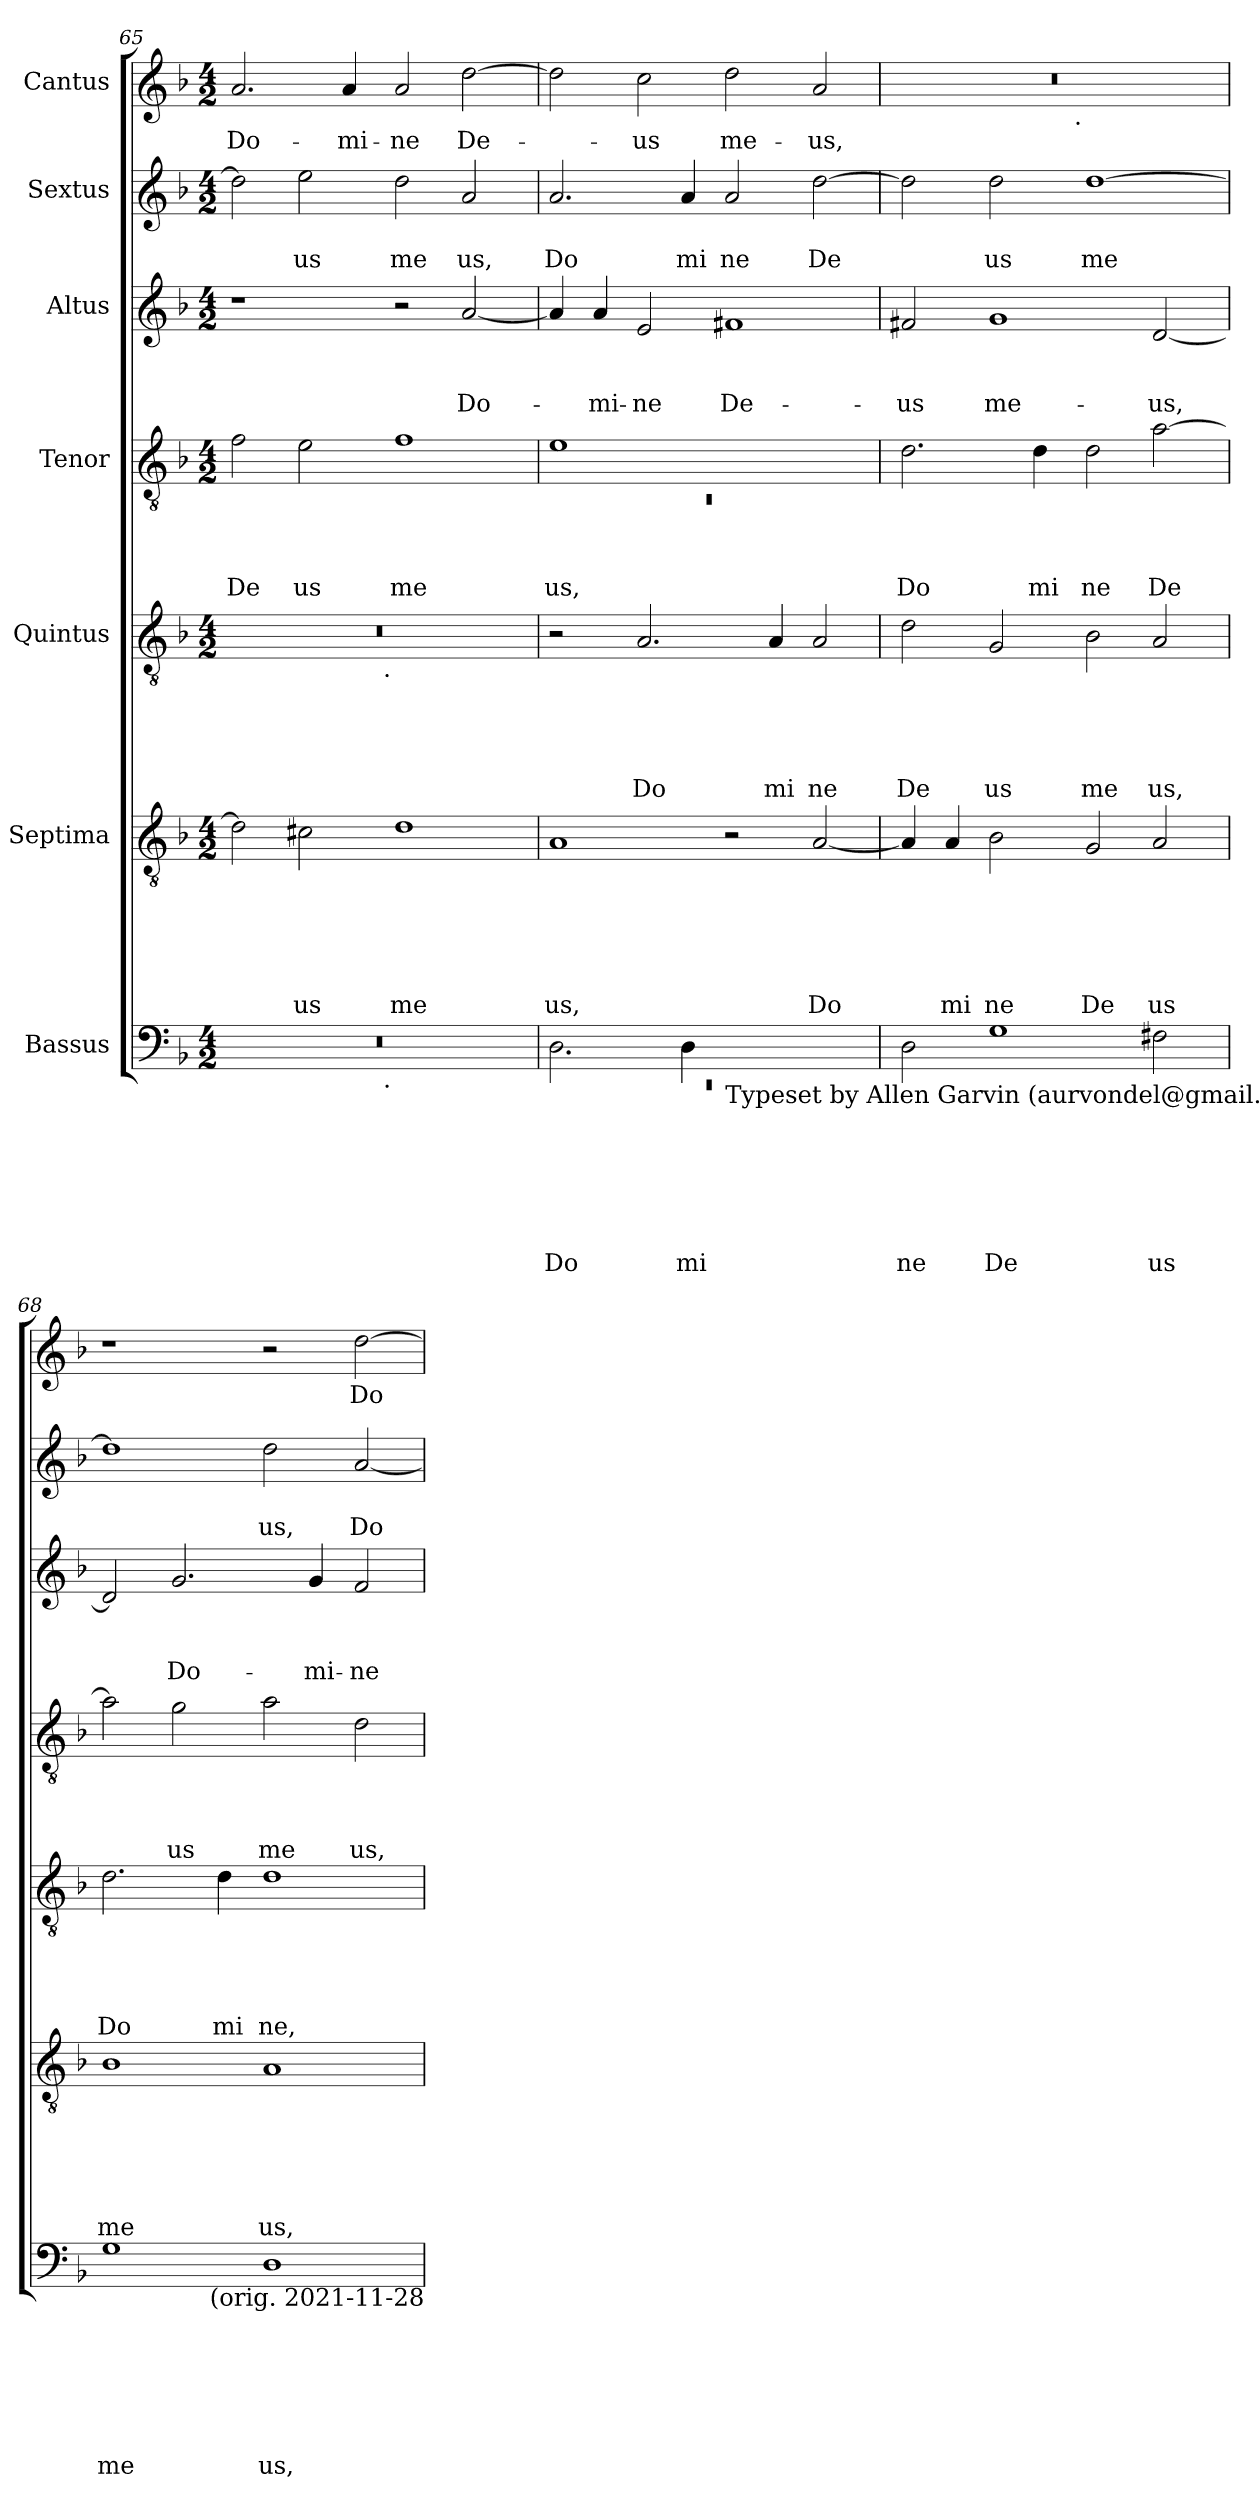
**kern	**text	**text	**text	**text	**text	**text	**text	**kern	**text	**text	**text	**text	**text	**text	**kern	**text	**text	**text	**text	**text	**kern	**text	**text	**text	**text	**kern	**text	**text	**text	**kern	**text	**text	**kern	**text
*part7	*part7	*part7	*part7	*part7	*part7	*part7	*part7	*part6	*part6	*part6	*part6	*part6	*part6	*part6	*part5	*part5	*part5	*part5	*part5	*part5	*part4	*part4	*part4	*part4	*part4	*part3	*part3	*part3	*part3	*part2	*part2	*part2	*part1	*part1
*staff7	*staff7	*staff7	*staff7	*staff7	*staff7	*staff7	*staff7	*staff6	*staff6	*staff6	*staff6	*staff6	*staff6	*staff6	*staff5	*staff5	*staff5	*staff5	*staff5	*staff5	*staff4	*staff4	*staff4	*staff4	*staff4	*staff3	*staff3	*staff3	*staff3	*staff2	*staff2	*staff2	*staff1	*staff1
*I"Bassus	*	*	*	*	*	*	*	*I"Septima	*	*	*	*	*	*	*I"Quintus	*	*	*	*	*	*I"Tenor	*	*	*	*	*I"Altus	*	*	*	*I"Sextus	*	*	*I"Cantus	*
!!LO:LB:g=z
*clefF4	*	*	*	*	*	*	*	*clefGv2	*	*	*	*	*	*	*clefGv2	*	*	*	*	*	*clefGv2	*	*	*	*	*clefG2	*	*	*	*clefG2	*	*	*clefG2	*
*ITrd-3c-5	*	*	*	*	*	*	*	*	*	*	*	*	*	*	*ITrd-3c-5	*	*	*	*	*	*ITrd-3c-5	*	*	*	*	*ITrd-3c-5	*	*	*	*ITrd-3c-5	*	*	*ITrd-3c-5	*
*k[b-e-]	*	*	*	*	*	*	*	*k[b-]	*	*	*	*	*	*	*k[b-e-]	*	*	*	*	*	*k[b-e-]	*	*	*	*	*k[b-e-]	*	*	*	*k[b-e-]	*	*	*k[b-e-]	*
*B-:	*	*	*	*	*	*	*	*F:	*	*	*	*	*	*	*B-:	*	*	*	*	*	*B-:	*	*	*	*	*B-:	*	*	*	*B-:	*	*	*B-:	*
*M4/2	*	*	*	*	*	*	*	*M4/2	*	*	*	*	*	*	*M4/2	*	*	*	*	*	*M4/2	*	*	*	*	*M4/2	*	*	*	*M4/2	*	*	*M4/2	*
=65	=65	=65	=65	=65	=65	=65	=65	=65	=65	=65	=65	=65	=65	=65	=65	=65	=65	=65	=65	=65	=65	=65	=65	=65	=65	=65	=65	=65	=65	=65	=65	=65	=65	=65
!	!	!	!	!	!	!	!	!	!	!	!	!	!	!	!	!	!	!	!	!	!	!	!	!	!LO:LY:b	!	!	!	!	!	!	!	!	!LO:LY:b
*^	*	*	*	*	*	*	*	*	*	*	*	*	*	*	*^	*	*	*	*	*	*	*	*	*	*	*	*	*	*	*	*	*	*	*
0r	2ryy	.	.	.	.	.	.	.	2d\]	.	.	.	.	.	.	0r	2ryy	.	.	.	.	.	2b-\	.	.	.	De	1r	.	.	.	2gg\]	.	.	2.dd/	Do-
!	!	!	!	!	!	!	!	!	!	!	!	!	!	!	!LO:LY:b	!	!	!	!	!	!	!	!	!	!	!	!LO:LY:b	!	!	!	!	!	!	!LO:LY:b	!	!
.	4...ryy	.	.	.	.	.	.	.	2c#X\	.	.	.	.	.	us	.	4...ryy	.	.	.	.	.	2a\	.	.	.	us	.	.	.	.	2aa\	.	-us	.	.
!	!	!	!	!	!	!	!	!	!	!	!	!	!	!	!	!	!	!	!	!	!	!	!	!	!	!	!	!	!	!	!	!	!	!	!	!LO:LY:b
.	.	.	.	.	.	.	.	.	.	.	.	.	.	.	.	.	.	.	.	.	.	.	.	.	.	.	.	.	.	.	.	.	.	.	4dd/	-mi-
!	!	!	!	!	!	!	!	!	!	!	!	!	!	!	!	!	!LO:TX:b:t=.	!	!	!	!	!	!	!	!	!	!	!	!	!	!	!	!	!	!	!
!	!LO:TX:b:t=.	!	!	!	!	!	!	!	!	!	!	!	!	!	!	!	!	!	!	!	!	!	!	!	!	!	!	!	!	!	!	!	!	!	!	!
.	1ryy	.	.	.	.	.	.	.	.	.	.	.	.	.	.	.	1ryy	.	.	.	.	.	.	.	.	.	.	.	.	.	.	.	.	.	.	.
!	!	!	!	!	!	!	!	!	!	!	!	!	!	!	!LO:LY:b	!	!	!	!	!	!	!	!	!	!	!	!LO:LY:b	!	!	!	!	!	!	!LO:LY:b	!	!LO:LY:b
.	.	.	.	.	.	.	.	.	1d	.	.	.	.	.	me	.	.	.	.	.	.	.	1b-	.	.	.	me	2r	.	.	.	2gg\	.	me	2dd/	-ne
!	!	!	!	!	!	!	!	!	!	!	!	!	!	!	!	!	!	!	!	!	!	!	!	!	!	!	!	!	!	!	!LO:LY:b	!	!	!LO:LY:b	!	!LO:LY:b
.	.	.	.	.	.	.	.	.	.	.	.	.	.	.	.	.	.	.	.	.	.	.	.	.	.	.	.	[<2dd/	.	.	Do-	2dd/	.	us,	[>2gg\	De-
.	32ryy	.	.	.	.	.	.	.	.	.	.	.	.	.	.	.	32ryy	.	.	.	.	.	.	.	.	.	.	.	.	.	.	.	.	.	.	.
=66	=66	=66	=66	=66	=66	=66	=66	=66	=66	=66	=66	=66	=66	=66	=66	=66	=66	=66	=66	=66	=66	=66	=66	=66	=66	=66	=66	=66	=66	=66	=66	=66	=66	=66	=66	=66
*	*	*	*	*	*	*	*	*	*	*	*	*	*	*	*	*	*	*	*	*	*	*	*^	*	*	*	*	*	*	*	*	*	*	*	*	*
!	!LO:N:vis=1	!	!	!	!	!	!	!LO:LY:b	!	!	!	!	!	!	!LO:LY:b	!	!	!	!	!	!	!	!	!LO:N:vis=1	!	!	!	!LO:LY:b	!	!	!	!	!	!	!LO:LY:b	!	!
*	*^	*	*	*	*	*	*	*	*	*	*	*	*	*	*	*v	*v	*	*	*	*	*	*	*	*	*	*	*	*	*	*	*	*	*	*	*	*
0ryy	0rEE	2.G\	.	.	.	.	.	.	Do	1A	.	.	.	.	.	us,	2r	.	.	.	.	.	1a	0rC	.	.	.	us,	4dd/]	.	.	.	2.dd/	.	Do	2gg\]	.
!	!	!	!	!	!	!	!	!	!	!	!	!	!	!	!	!	!	!	!	!	!	!	!	!	!	!	!	!	!	!	!	!LO:LY:b	!	!	!	!	!
.	.	.	.	.	.	.	.	.	.	.	.	.	.	.	.	.	.	.	.	.	.	.	.	.	.	.	.	.	4dd/	.	.	-mi-	.	.	.	.	.
!	!	!	!	!	!	!	!	!	!	!	!	!	!	!	!	!	!	!	!	!	!	!LO:LY:b	!	!	!	!	!	!	!	!	!	!LO:LY:b	!	!	!	!	!LO:LY:b
.	.	.	.	.	.	.	.	.	.	.	.	.	.	.	.	.	2.d/	.	.	.	.	Do	.	.	.	.	.	.	2a/	.	.	-ne	.	.	.	2ff\	-us
!	!	!	!	!	!	!	!	!	!LO:LY:b	!	!	!	!	!	!	!	!	!	!	!	!	!	!	!	!	!	!	!	!	!	!	!	!	!	!LO:LY:b	!	!
.	.	4G\	.	.	.	.	.	.	mi	.	.	.	.	.	.	.	.	.	.	.	.	.	.	.	.	.	.	.	.	.	.	.	4dd/	.	mi	.	.
!	!	!LO:TX:b:t=Typeset by Allen Garvin (aurvondel@gmail.com)	!	!	!	!	!	!	!	!	!	!	!	!	!	!	!	!	!	!	!	!	!	!	!	!	!	!	!	!	!	!	!	!	!	!	!
!	!	!	!	!	!	!	!	!	!	!	!	!	!	!	!	!	!	!	!	!	!	!	!	!	!	!	!	!	!	!	!	!LO:LY:b	!	!	!LO:LY:b	!	!LO:LY:b
.	.	1ryy	.	.	.	.	.	.	.	2r	.	.	.	.	.	.	.	.	.	.	.	.	1ryy	.	.	.	.	.	1bn	.	.	De-	2dd/	.	ne	2gg\	me-
!	!	!	!	!	!	!	!	!	!	!	!	!	!	!	!	!	!	!	!	!	!	!LO:LY:b	!	!	!	!	!	!	!	!	!	!	!	!	!	!	!
.	.	.	.	.	.	.	.	.	.	.	.	.	.	.	.	.	4d/	.	.	.	.	mi	.	.	.	.	.	.	.	.	.	.	.	.	.	.	.
!	!	!	!	!	!	!	!	!	!	!	!	!	!	!	!	!LO:LY:b	!	!	!	!	!	!LO:LY:b	!	!	!	!	!	!	!	!	!	!	!	!	!LO:LY:b	!	!LO:LY:b
.	.	.	.	.	.	.	.	.	.	[<2A/	.	.	.	.	.	Do	2d/	.	.	.	.	ne	.	.	.	.	.	.	.	.	.	.	[>2gg\	.	De	2dd/	-us,
*v	*v	*v	*	*	*	*	*	*	*	*	*	*	*	*	*	*	*	*	*	*	*	*	*v	*v	*	*	*	*	*	*	*	*	*	*	*	*	*
=67	=67	=67	=67	=67	=67	=67	=67	=67	=67	=67	=67	=67	=67	=67	=67	=67	=67	=67	=67	=67	=67	=67	=67	=67	=67	=67	=67	=67	=67	=67	=67	=67	=67	=67
!	!	!	!	!	!	!	!LO:LY:b	!	!	!	!	!	!	!	!	!	!	!	!	!LO:LY:b	!	!	!	!	!LO:LY:b	!	!	!	!LO:LY:b	!	!	!	!	!
*	*	*	*	*	*	*	*	*	*	*	*	*	*	*	*	*	*	*	*	*	*	*	*	*	*	*	*	*	*	*	*	*	*^	*
2G\	.	.	.	.	.	.	ne	4A/]	.	.	.	.	.	.	2g\	.	.	.	.	De	2.g\	.	.	.	Do	2bn/	.	.	-us	2gg\]	.	.	0r	2ryy	.
!	!	!	!	!	!	!	!	!	!	!	!	!	!	!LO:LY:b	!	!	!	!	!	!	!	!	!	!	!	!	!	!	!	!	!	!	!	!	!
.	.	.	.	.	.	.	.	4A/	.	.	.	.	.	mi	.	.	.	.	.	.	.	.	.	.	.	.	.	.	.	.	.	.	.	.	.
!	!	!	!	!	!	!	!LO:LY:b	!	!	!	!	!	!	!LO:LY:b	!	!	!	!	!	!LO:LY:b	!	!	!	!	!	!	!	!	!LO:LY:b	!	!	!LO:LY:b	!	!	!
1c	.	.	.	.	.	.	De	2B-\	.	.	.	.	.	ne	2c/	.	.	.	.	us	.	.	.	.	.	1cc	.	.	me-	2gg\	.	us	.	4...ryy	.
!	!	!	!	!	!	!	!	!	!	!	!	!	!	!	!	!	!	!	!	!	!	!	!	!	!LO:LY:b	!	!	!	!	!	!	!	!	!	!
.	.	.	.	.	.	.	.	.	.	.	.	.	.	.	.	.	.	.	.	.	4g\	.	.	.	mi	.	.	.	.	.	.	.	.	.	.
!	!	!	!	!	!	!	!	!	!	!	!	!	!	!	!	!	!	!	!	!	!	!	!	!	!	!	!	!	!	!	!	!	!	!LO:TX:b:t=.	!
.	.	.	.	.	.	.	.	.	.	.	.	.	.	.	.	.	.	.	.	.	.	.	.	.	.	.	.	.	.	.	.	.	.	1ryy	.
!	!	!	!	!	!	!	!	!	!	!	!	!	!	!LO:LY:b	!	!	!	!	!	!LO:LY:b	!	!	!	!	!LO:LY:b	!	!	!	!	!	!	!LO:LY:b	!	!	!
.	.	.	.	.	.	.	.	2G/	.	.	.	.	.	De	2e-\	.	.	.	.	me	2g\	.	.	.	ne	.	.	.	.	[>1gg	.	me	.	.	.
!	!	!	!	!	!	!	!LO:LY:b	!	!	!	!	!	!	!LO:LY:b	!	!	!	!	!	!LO:LY:b	!	!	!	!	!LO:LY:b	!	!	!	!LO:LY:b	!	!	!	!	!	!
2Bn\	.	.	.	.	.	.	us	2A/	.	.	.	.	.	us	2d/	.	.	.	.	us,	[>2dd\	.	.	.	De	[<2g/	.	.	-us,	.	.	.	.	.	.
.	.	.	.	.	.	.	.	.	.	.	.	.	.	.	.	.	.	.	.	.	.	.	.	.	.	.	.	.	.	.	.	.	.	32ryy	.
=68	=68	=68	=68	=68	=68	=68	=68	=68	=68	=68	=68	=68	=68	=68	=68	=68	=68	=68	=68	=68	=68	=68	=68	=68	=68	=68	=68	=68	=68	=68	=68	=68	=68	=68	=68
!	!	!	!	!	!	!	!LO:LY:b	!	!	!	!	!	!	!LO:LY:b	!	!	!	!	!	!LO:LY:b	!	!	!	!	!	!	!	!	!	!	!	!	!	!	!
*	*	*	*	*	*	*	*	*	*	*	*	*	*	*	*	*	*	*	*	*	*	*	*	*	*	*	*	*	*	*	*	*	*v	*v	*
1c	.	.	.	.	.	.	me	1B-	.	.	.	.	.	me	2.g\	.	.	.	.	Do	2dd\]	.	.	.	.	2g/]	.	.	.	1gg]	.	.	1r	.
!	!	!	!	!	!	!	!	!	!	!	!	!	!	!	!	!	!	!	!	!	!	!	!	!	!LO:LY:b	!	!	!	!LO:LY:b	!	!	!	!	!
.	.	.	.	.	.	.	.	.	.	.	.	.	.	.	.	.	.	.	.	.	2cc\	.	.	.	us	2.cc/	.	.	Do-	.	.	.	.	.
!	!	!	!	!	!	!	!	!	!	!	!	!	!	!	!	!	!	!	!	!LO:LY:b	!	!	!	!	!	!	!	!	!	!	!	!	!	!
.	.	.	.	.	.	.	.	.	.	.	.	.	.	.	4g\	.	.	.	.	mi	.	.	.	.	.	.	.	.	.	.	.	.	.	.
!	!	!	!	!	!	!	!LO:LY:b	!	!	!	!	!	!	!LO:LY:b	!	!	!	!	!	!LO:LY:b	!	!	!	!	!LO:LY:b	!	!	!	!	!	!	!LO:LY:b	!	!
1G	.	.	.	.	.	.	us,	1A	.	.	.	.	.	us,	1g	.	.	.	.	ne,	2dd\	.	.	.	me	.	.	.	.	2gg\	.	us,	2r	.
!	!	!	!	!	!	!	!	!	!	!	!	!	!	!	!	!	!	!	!	!	!	!	!	!	!	!	!	!	!LO:LY:b	!	!	!	!	!
.	.	.	.	.	.	.	.	.	.	.	.	.	.	.	.	.	.	.	.	.	.	.	.	.	.	4cc/	.	.	-mi-	.	.	.	.	.
!	!	!	!	!	!	!	!	!	!	!	!	!	!	!	!	!	!	!	!	!	!	!	!	!	!LO:LY:b	!	!	!	!LO:LY:b	!	!	!LO:LY:b	!	!LO:LY:b
.	.	.	.	.	.	.	.	.	.	.	.	.	.	.	.	.	.	.	.	.	2g\	.	.	.	us,	2b-/	.	.	-ne	[<2dd/	.	Do	[>2gg\	Do-
!LO:TX:b:t=(orig. 2021-11-28	!	!	!	!	!	!	!	!	!	!	!	!	!	!	!	!	!	!	!	!	!	!	!	!	!	!	!	!	!	!	!	!	!	!
=	=	=	=	=	=	=	=	=	=	=	=	=	=	=	=	=	=	=	=	=	=	=	=	=	=	=	=	=	=	=	=	=	=	=
*-	*-	*-	*-	*-	*-	*-	*-	*-	*-	*-	*-	*-	*-	*-	*-	*-	*-	*-	*-	*-	*-	*-	*-	*-	*-	*-	*-	*-	*-	*-	*-	*-	*-	*-
